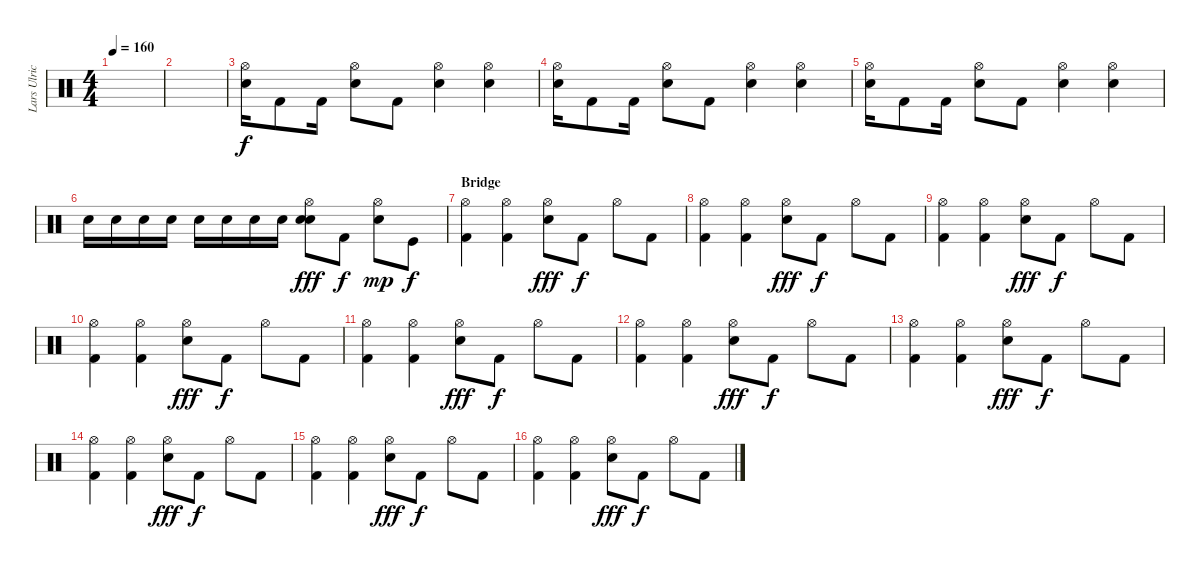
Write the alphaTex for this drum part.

\track ("Lars Ulrich" "Lars Ulric") {instrument percussion}
\staff {score}
\articulation defaults
\ts (4 4)
\tempo 160
\clef neutral
\ks c
|
|
("Hi-Hat (open)" "Electric Snare (hit)").16 "Kick (hit) 2".8 "Kick (hit) 2".16 ("Hi-Hat (open)" "Electric Snare (hit)").8 "Kick (hit) 2".8 ("Hi-Hat (open)" "Electric Snare (hit)").4 ("Hi-Hat (open)" "Electric Snare (hit)").4 |
("Hi-Hat (open)" "Electric Snare (hit)").16 "Kick (hit) 2".8 "Kick (hit) 2".16 ("Hi-Hat (open)" "Electric Snare (hit)").8 "Kick (hit) 2".8 ("Hi-Hat (open)" "Electric Snare (hit)").4 ("Hi-Hat (open)" "Electric Snare (hit)").4 |
("Hi-Hat (open)" "Electric Snare (hit)").16 "Kick (hit) 2".8 "Kick (hit) 2".16 ("Hi-Hat (open)" "Electric Snare (hit)").8 "Kick (hit) 2".8 ("Hi-Hat (open)" "Electric Snare (hit)").4 ("Hi-Hat (open)" "Electric Snare (hit)").4 |
"Electric Snare (hit)".16 "Electric Snare (hit)".16 "Electric Snare (hit)".16 "Electric Snare (hit)".16 "Electric Snare (hit)".16 "Electric Snare (hit)".16 "Electric Snare (hit)".16 "Electric Snare (hit)".16 ("Hi-Hat (open)" "Electric Snare (hit)" "Electric Snare (hit)").8{dy fff} "Kick (hit) 2".8{dy f} ("Hi-Hat (open)" "Electric Snare (hit)").8{dy mp} "Kick (hit)".8{dy f} |
\section ("" "Bridge")
("Hi-Hat (open)" "Kick (hit) 2").4 ("Hi-Hat (open)" "Kick (hit) 2").4 ("Hi-Hat (open)" "Electric Snare (hit)").8{dy fff} "Kick (hit) 2".8{dy f} "Hi-Hat (open)".8 "Kick (hit) 2".8 |
("Hi-Hat (open)" "Kick (hit) 2").4 ("Hi-Hat (open)" "Kick (hit) 2").4 ("Hi-Hat (open)" "Electric Snare (hit)").8{dy fff} "Kick (hit) 2".8{dy f} "Hi-Hat (open)".8 "Kick (hit) 2".8 |
("Hi-Hat (open)" "Kick (hit) 2").4 ("Hi-Hat (open)" "Kick (hit) 2").4 ("Hi-Hat (open)" "Electric Snare (hit)").8{dy fff} "Kick (hit) 2".8{dy f} "Hi-Hat (open)".8 "Kick (hit) 2".8 |
("Hi-Hat (open)" "Kick (hit) 2").4 ("Hi-Hat (open)" "Kick (hit) 2").4 ("Hi-Hat (open)" "Electric Snare (hit)").8{dy fff} "Kick (hit) 2".8{dy f} "Hi-Hat (open)".8 "Kick (hit) 2".8 |
("Hi-Hat (open)" "Kick (hit) 2").4 ("Hi-Hat (open)" "Kick (hit) 2").4 ("Hi-Hat (open)" "Electric Snare (hit)").8{dy fff} "Kick (hit) 2".8{dy f} "Hi-Hat (open)".8 "Kick (hit) 2".8 |
("Hi-Hat (open)" "Kick (hit) 2").4 ("Hi-Hat (open)" "Kick (hit) 2").4 ("Hi-Hat (open)" "Electric Snare (hit)").8{dy fff} "Kick (hit) 2".8{dy f} "Hi-Hat (open)".8 "Kick (hit) 2".8 |
("Hi-Hat (open)" "Kick (hit) 2").4 ("Hi-Hat (open)" "Kick (hit) 2").4 ("Hi-Hat (open)" "Electric Snare (hit)").8{dy fff} "Kick (hit) 2".8{dy f} "Hi-Hat (open)".8 "Kick (hit) 2".8 |
("Hi-Hat (open)" "Kick (hit) 2").4 ("Hi-Hat (open)" "Kick (hit) 2").4 ("Hi-Hat (open)" "Electric Snare (hit)").8{dy fff} "Kick (hit) 2".8{dy f} "Hi-Hat (open)".8 "Kick (hit) 2".8 |
("Hi-Hat (open)" "Kick (hit) 2").4 ("Hi-Hat (open)" "Kick (hit) 2").4 ("Hi-Hat (open)" "Electric Snare (hit)").8{dy fff} "Kick (hit) 2".8{dy f} "Hi-Hat (open)".8 "Kick (hit) 2".8 |
("Hi-Hat (open)" "Kick (hit) 2").4 ("Hi-Hat (open)" "Kick (hit) 2").4 ("Hi-Hat (open)" "Electric Snare (hit)").8{dy fff} "Kick (hit) 2".8{dy f} "Hi-Hat (open)".8 "Kick (hit) 2".8
